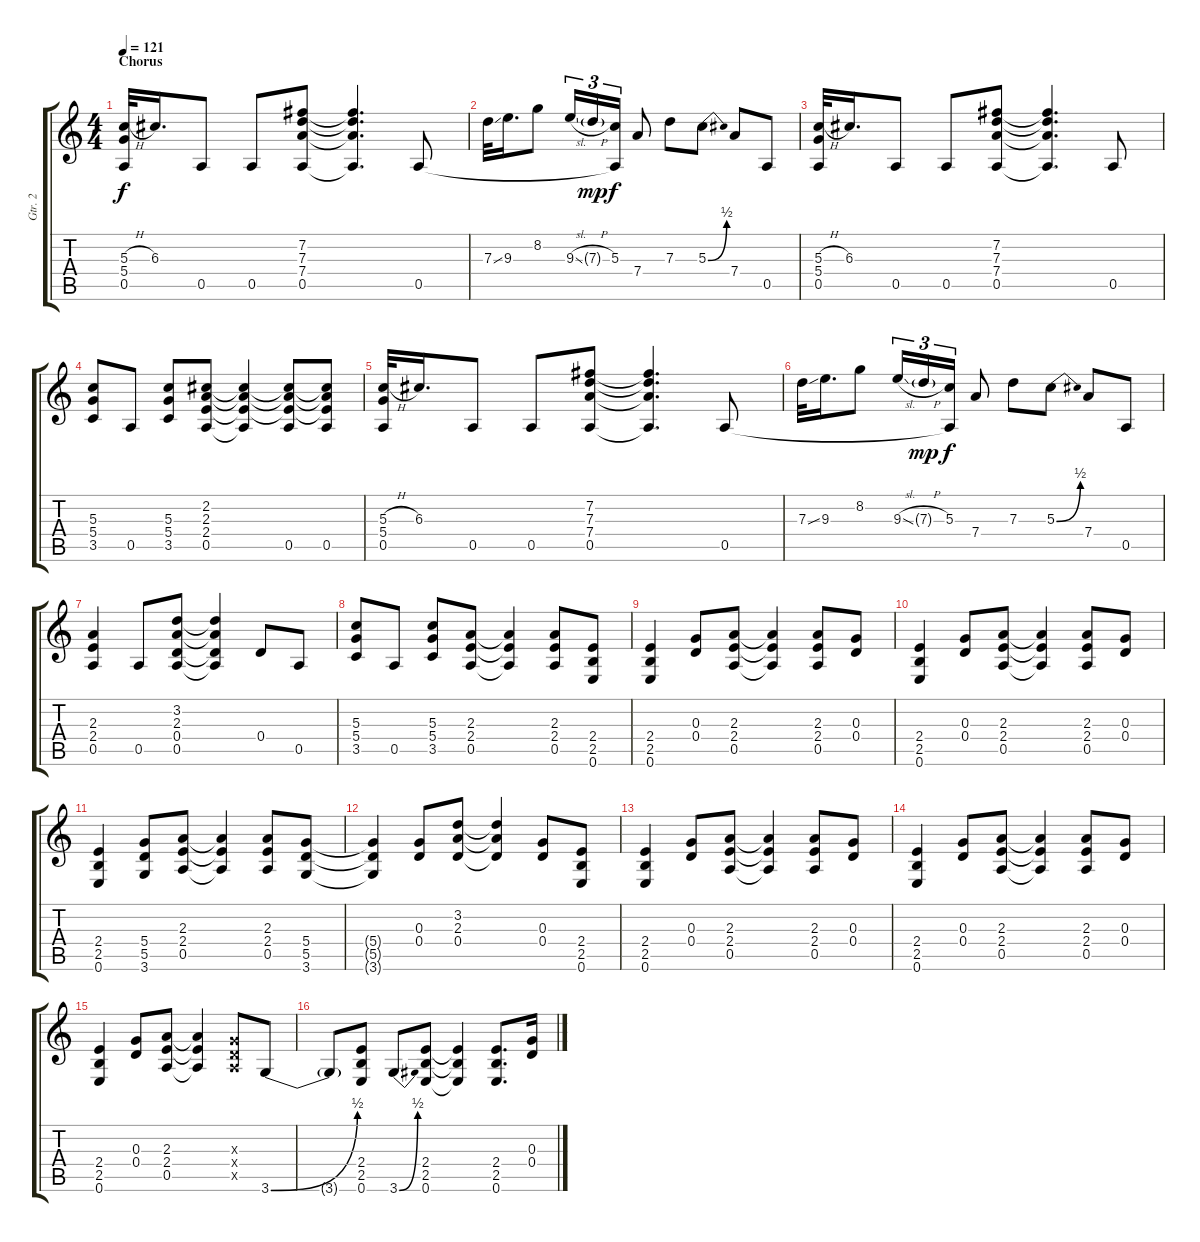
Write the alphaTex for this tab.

\track ("Gtr. 2" "Gtr. 2") {instrument overdrivenguitar}
\staff {score tabs}
\tuning (E4 B3 G3 D3 A2 E2) {hide}
\ts (4 4)
\section ("" "Chorus")
\tempo 121
\clef g2
\ks c
(5.3{h} 5.4 0.5).32{dy f} 6.3.16{d} 0.5.8 0.5.8 (7.2 7.3 7.4 0.5).8 (7.2{t} 7.3{t} 7.4{t} 0.5{t}).4{d} 0.5.8 |
7.3{ss}.32 9.3.16{d} 8.2.8 9.3{sl}.16{tu (3 2)} 7.3{h g}.16{tu (3 2) dy mp} (5.3 0.5{t}).16{tu (3 2) dy f} 7.4.8 7.3.8 5.3{be (bend 0 0 60 2)}.8 7.4.8 0.5.8 |
(5.3{h} 5.4 0.5).32 6.3.16{d} 0.5.8 0.5.8 (7.2 7.3 7.4 0.5).8 (7.2{t} 7.3{t} 7.4{t} 0.5{t}).4{d} 0.5.8 |
(5.3 5.4 3.5).8 0.5.8 (5.3 5.4 3.5).8 (2.2 2.3 2.4 0.5).8 (2.2{t} 2.3{t} 2.4{t} 0.5{t}).4 (2.2{t} 2.3{t} 2.4{t} 0.5).8 (2.2{t} 2.3{t} 2.4{t} 0.5).8 |
(5.3{h} 5.4 0.5).32 6.3.16{d} 0.5.8 0.5.8 (7.2 7.3 7.4 0.5).8 (7.2{t} 7.3{t} 7.4{t} 0.5{t}).4{d} 0.5.8 |
7.3{ss}.32 9.3.16{d} 8.2.8 9.3{sl}.16{tu (3 2)} 7.3{h g}.16{tu (3 2) dy mp} (5.3 0.5{t}).16{tu (3 2) dy f} 7.4.8 7.3.8 5.3{be (bend 0 0 60 2)}.8 7.4.8 0.5.8 |
(2.3 2.4 0.5).4 0.5.8 (3.2 2.3 0.4 0.5).8 (3.2{t} 2.3{t} 0.4{t} 0.5{t}).4 0.4.8 0.5.8 |
(5.3 5.4 3.5).8 0.5.8 (5.3 5.4 3.5).8 (2.3 2.4 0.5).8 (2.3{t} 2.4{t} 0.5{t}).4 (2.3 2.4 0.5).8 (2.4 2.5 0.6).8 |
(2.4 2.5 0.6).4 (0.3 0.4).8 (2.3 2.4 0.5).8 (2.3{t} 2.4{t} 0.5{t}).4 (2.3 2.4 0.5).8 (0.3 0.4).8 |
(2.4 2.5 0.6).4 (0.3 0.4).8 (2.3 2.4 0.5).8 (2.3{t} 2.4{t} 0.5{t}).4 (2.3 2.4 0.5).8 (0.3 0.4).8 |
(2.4 2.5 0.6).4 (5.4 5.5 3.6).8 (2.3 2.4 0.5).8 (2.3{t} 2.4{t} 0.5{t}).4 (2.3 2.4 0.5).8 (5.4 5.5 3.6).8 |
(5.4{t} 5.5{t} 3.6{t}).4 (0.3 0.4).8 (3.2 2.3 0.4).8 (3.2{t} 2.3{t} 0.4{t}).4 (0.3 0.4).8 (2.4 2.5 0.6).8 |
(2.4 2.5 0.6).4 (0.3 0.4).8 (2.3 2.4 0.5).8 (2.3{t} 2.4{t} 0.5{t}).4 (2.3 2.4 0.5).8 (0.3 0.4).8 |
(2.4 2.5 0.6).4 (0.3 0.4).8 (2.3 2.4 0.5).8 (2.3{t} 2.4{t} 0.5{t}).4 (2.3 2.4 0.5).8 (0.3 0.4).8 |
(2.4 2.5 0.6).4 (0.3 0.4).8 (2.3 2.4 0.5).8 (2.3{t} 2.4{t} 0.5{t}).4 (0.3{x} 0.4{x} 0.5{x}).8 3.6{be (bend 0 0 60 2)}.8 |
3.6{t}.8 (2.4 2.5 0.6).8 3.6{be (bend 0 0 60 2)}.8 (2.4 2.5 0.6).8 (2.4{t} 2.5{t} 0.6{t}).4 (2.4 2.5 0.6).8{d} (0.3 0.4).16
